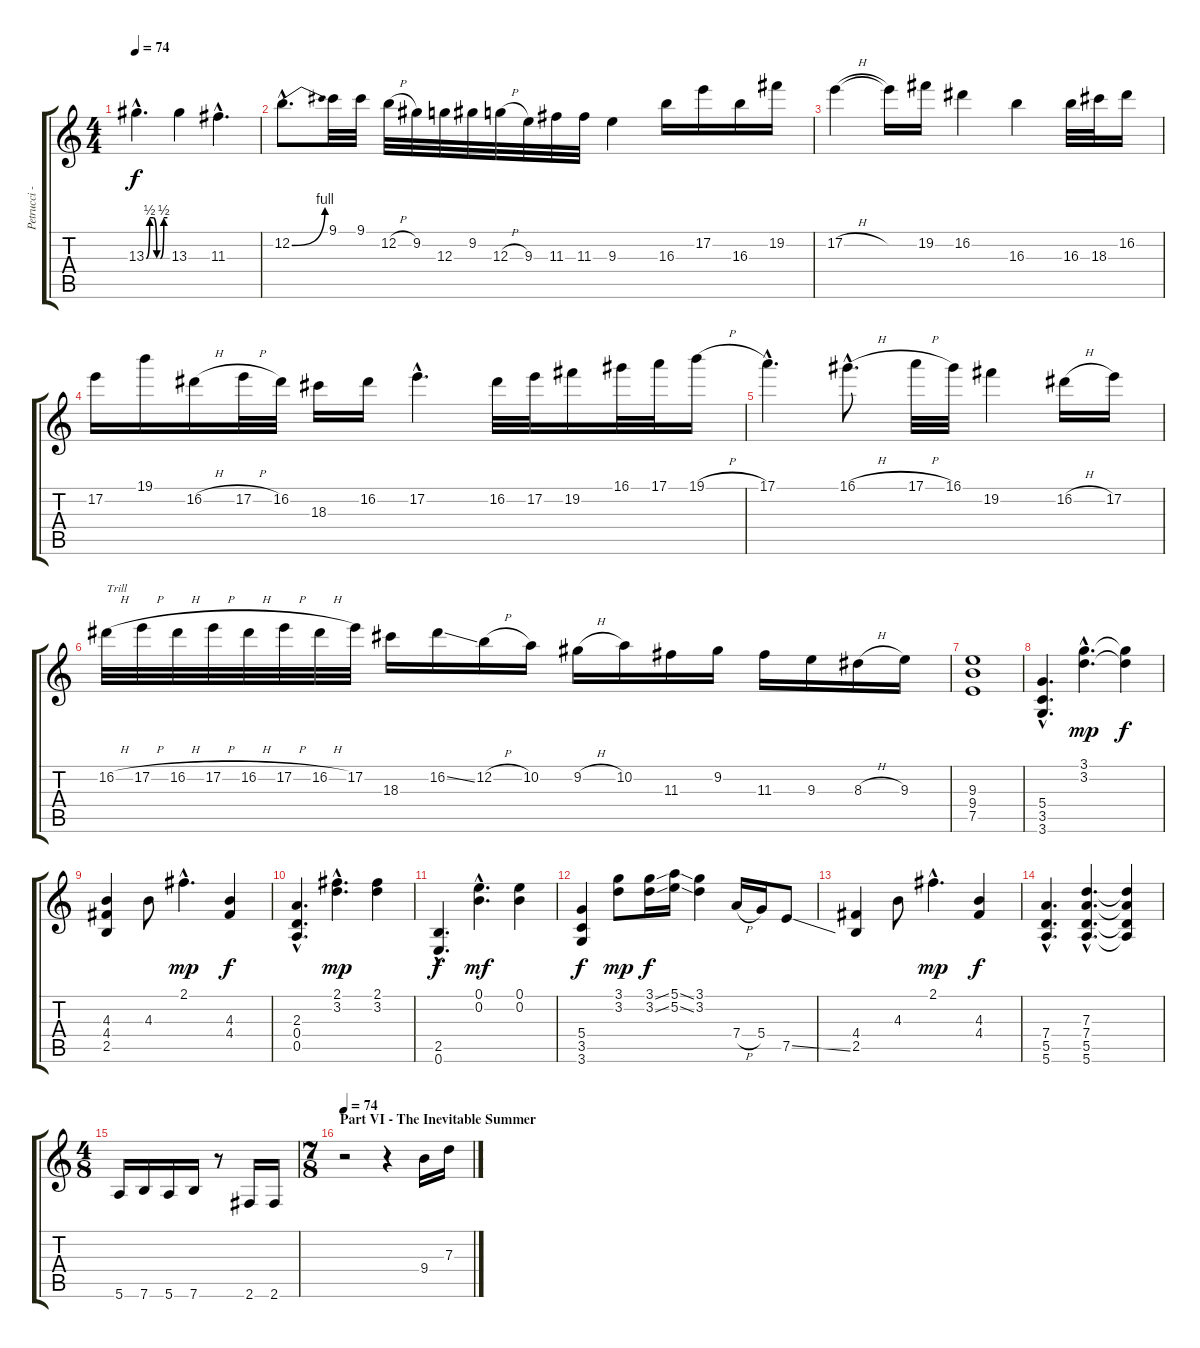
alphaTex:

\track ("Petrucci - Distortion 6st." "Petrucci -") {instrument overdrivenguitar}
\staff {score tabs}
\tuning (E4 B3 G3 D3 A2 E2) {hide}
\ts (4 4)
\tempo 74
\clef g2
\ks c
13.3{be (custom 0 0 10 2 20 2 30 0 40 0 50 2 60 2) hac}.4{d dy f} 13.3.4 11.3{hac}.4{d} |
12.2{be (bend 0 0 60 4) hac}.8{d} 9.1.32 9.1.32 12.2{h}.32 9.2.32 12.3.32 9.2.32 12.3{h}.32 9.3.32 11.3.32 11.3.32 9.3.4 16.3.16 17.2.16 16.3.16 19.2.16 |
17.2{h}.4 17.2{t}.16 19.2.16 16.2.4 16.3.4 16.3.32 18.3.32 16.2.16 |
17.2.16 19.1.16 16.2{h}.16 17.2{h}.32 16.2.32 18.3.16 16.2.16 17.2{hac}.4{d} 16.2.32 17.2.32 19.2.16 16.1.32 17.1.32 19.1{h}.16 |
17.1{hac}.4{d} 16.1{h hac}.8{d} 17.1{h}.32 16.1.32 19.2.4 16.2{h}.16 17.2.16 |
16.2{h}.32{txt "Trill"} 17.2{h}.32 16.2{h}.32 17.2{h}.32 16.2{h}.32 17.2{h}.32 16.2{h}.32 17.2.32 18.3.16 16.2{ss}.16 12.2{h}.16 10.2.16 9.2{h}.16 10.2.16 11.3.16 9.2.16 11.3.16 9.3.16 8.3{h}.16 9.3.16 |
(9.3 9.4 7.5).1 |
(5.4{hac} 3.5{hac} 3.6{hac}).4{d} (3.1{hac} 3.2{hac}).4{d dy mp} (3.1{t} 3.2{t}).4{dy f} |
(4.3 4.4 2.5).4 4.3.8 2.1{hac}.4{d dy mp} (4.3 4.4).4{dy f} |
(2.3{hac} 0.4{hac} 0.5{hac}).4{d} (2.1{hac} 3.2{hac}).4{d dy mp} (2.1 3.2).4 |
(2.5{hac} 0.6{hac}).4{d dy f} (0.1{hac} 0.2{hac}).4{d dy mf} (0.1 0.2).4 |
(5.4 3.5 3.6).4{dy f} (3.1 3.2).8{dy mp} (3.1{ss} 3.2{ss}).16{dy f} (5.1{ss} 5.2{ss}).16 (3.1 3.2).4 7.4{h}.16 5.4.16 7.5{ss}.8 |
(4.4 2.5).4 4.3.8 2.1{hac}.4{d dy mp} (4.3 4.4).4{dy f} |
(7.4{hac} 5.5{hac} 5.6{hac}).4{d} (7.3{hac} 7.4{hac} 5.5{hac} 5.6{hac}).4{d} (7.3{t} 7.4{t} 5.5{t} 5.6{t}).4 |
\ts (4 8)
5.6.16 7.6.16 5.6.16 7.6.16 r.8 2.6.16 2.6.16 |
\ts (7 8)
\section ("" "Part VI - The Inevitable Summer")
\tempo 74
r.2{instrument distortionguitar} r.4 9.4.16 7.3{ss}.16
